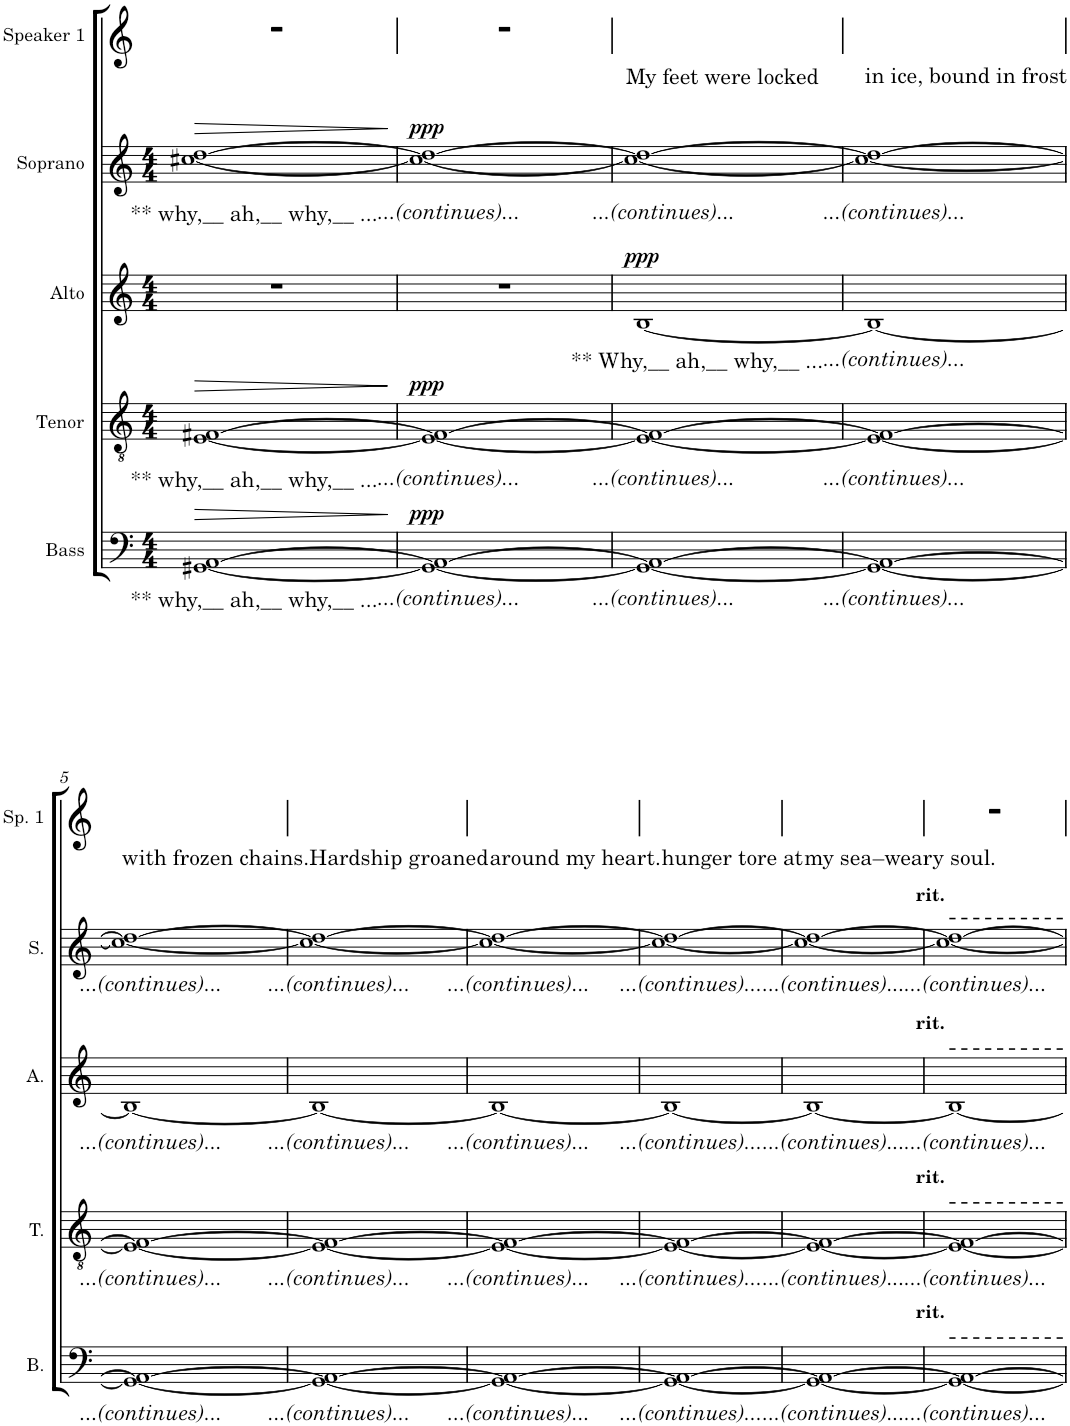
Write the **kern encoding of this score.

**kern	**text	**dynam	**kern	**text	**dynam	**kern	**text	**dynam	**kern	**text	**dynam	**kern	**text	**text
*part5	*part5	*part5	*part4	*part4	*part4	*part3	*part3	*part3	*part2	*part2	*part2	*part1	*part1	*part1
*staff5	*staff5	*staff5	*staff4	*staff4	*staff4	*staff3	*staff3	*staff3	*staff2	*staff2	*staff2	*staff1	*staff1	*staff1
*I"Bass	*	*	*I"Tenor	*	*	*I"Alto	*	*	*I"Soprano	*	*	*I"Speaker 1	*	*
*I'B.	*	*	*I'T.	*	*	*I'A.	*	*	*I'S.	*	*	*I'Sp. 1	*	*
*	*	*	*	*	*	*	*	*	*	*	*	*stria5	*	*
*clefF4	*	*	*clefGv2	*	*	*clefG2	*	*	*clefG2	*	*	*clefG2	*	*
*k[]	*	*	*k[]	*	*	*k[]	*	*	*k[]	*	*	*k[]	*	*
*M4/4	*	*	*M4/4	*	*	*M4/4	*	*	*M4/4	*	*	*M4/4	*	*
=1	=1	=1	=1	=1	=1	=1	=1	=1	=1	=1	=1	=1	=1	=1
!	!LO:LY:b	!LO:HP:b	!	!LO:LY:b	!LO:HP:b	!	!	!	!	!LO:LY:b	!LO:HP:b	!	!	!
[1GG#X [1AA	\** why,__ ah,__ why,__ ...	>	[1E [1F#X	\** why,__ ah,__ why,__ ...	>	1r	.	.	[1cc#X [1dd	\** why,__ ah,__ why,__ ...	>	1r	.	.
.	.	]	.	.	]	.	.	.	.	.	]	.	.	.
=2	=2	=2	=2	=2	=2	=2	=2	=2	=2	=2	=2	=2	=2	=2
!	!LO:LY:b	!LO:DY:a	!	!LO:LY:b	!LO:DY:a	!	!	!	!	!LO:LY:b	!LO:DY:a	!	!	!
1GG#_ 1AA_	...(continues)...	ppp	1E_ 1F#_	...(continues)...	ppp	1r	.	.	1cc#_ 1dd_	...(continues)...	ppp	1r	.	.
=3	=3	=3	=3	=3	=3	=3	=3	=3	=3	=3	=3	=3	=3	=3
!	!LO:LY:b	!	!	!LO:LY:b	!	!	!LO:LY:b	!LO:DY:a	!	!LO:LY:b	!	!	!LO:LY:b	!
1GG#_ 1AA_	...(continues)...	.	1E_ 1F#_	...(continues)...	.	[1B	\** Why,__ ah,__ why,__ ...	ppp	1cc#_ 1dd_	...(continues)...	.	1b	My feet were locked	.
=4	=4	=4	=4	=4	=4	=4	=4	=4	=4	=4	=4	=4	=4	=4
!	!LO:LY:b	!	!	!LO:LY:b	!	!	!LO:LY:b	!	!	!LO:LY:b	!	!	!LO:LY:b	!
1GG#_ 1AA_	...(continues)...	.	1E_ 1F#_	...(continues)...	.	1B_	...(continues)...	.	1cc#_ 1dd_	...(continues)...	.	1b	in ice, bound in frost	.
!!LO:LB:g=z
=5	=5	=5	=5	=5	=5	=5	=5	=5	=5	=5	=5	=5	=5	=5
!	!LO:LY:b	!	!	!LO:LY:b	!	!	!LO:LY:b	!	!	!LO:LY:b	!	!	!LO:LY:b	!LO:LY:b
1GG#_ 1AA_	...(continues)...	.	1E_ 1F#_	...(continues)...	.	1B_	...(continues)...	.	1cc#_ 1dd_	...(continues)...	.	1b	with frozen chains.	.
=6	=6	=6	=6	=6	=6	=6	=6	=6	=6	=6	=6	=6	=6	=6
!	!LO:LY:b	!	!	!LO:LY:b	!	!	!LO:LY:b	!	!	!LO:LY:b	!	!	!LO:LY:b	!
1GG#_ 1AA_	...(continues)...	.	1E_ 1F#_	...(continues)...	.	1B_	...(continues)...	.	1cc#_ 1dd_	...(continues)...	.	1b	Hardship groaned	.
=7	=7	=7	=7	=7	=7	=7	=7	=7	=7	=7	=7	=7	=7	=7
!	!LO:LY:b	!	!	!LO:LY:b	!	!	!LO:LY:b	!	!	!LO:LY:b	!	!	!LO:LY:b	!
1GG#_ 1AA_	...(continues)...	.	1E_ 1F#_	...(continues)...	.	1B_	...(continues)...	.	1cc#_ 1dd_	...(continues)...	.	1b	around my heart.	.
=8	=8	=8	=8	=8	=8	=8	=8	=8	=8	=8	=8	=8	=8	=8
!	!LO:LY:b	!	!	!LO:LY:b	!	!	!LO:LY:b	!	!	!LO:LY:b	!	!	!LO:LY:b	!
1GG#_ 1AA_	...(continues)...	.	1E_ 1F#_	...(continues)...	.	1B_	...(continues)...	.	1cc#_ 1dd_	...(continues)...	.	1b	hunger tore at	.
=9	=9	=9	=9	=9	=9	=9	=9	=9	=9	=9	=9	=9	=9	=9
!	!LO:LY:b	!	!	!LO:LY:b	!	!	!LO:LY:b	!	!	!LO:LY:b	!	!	!LO:LY:b	!
1GG#_ 1AA_	...(continues)...	.	1E_ 1F#_	...(continues)...	.	1B_	...(continues)...	.	1cc#_ 1dd_	...(continues)...	.	1b	my sea–weary soul.	.
=10	=10	=10	=10	=10	=10	=10	=10	=10	=10	=10	=10	=10	=10	=10
!	!	!	!	!	!	!	!	!	!LO:TX:a:B:t=rit.	!	!	!	!	!
!	!	!	!	!	!	!LO:TX:a:B:t=rit.	!	!	!	!	!	!	!	!
!	!	!	!LO:TX:a:B:t=rit.	!	!	!	!	!	!	!	!	!	!	!
!LO:TX:a:B:t=rit.	!	!	!	!	!	!	!	!	!	!	!	!	!	!
!	!LO:LY:b	!	!	!LO:LY:b	!	!	!LO:LY:b	!	!	!LO:LY:b	!	!	!	!
1GG#_ 1AA_	...(continues)...	.	1E_ 1F#_	...(continues)...	.	1B_	...(continues)...	.	1cc#_ 1dd_	...(continues)...	.	1r	.	.
=	=	=	=	=	=	=	=	=	=	=	=	=	=	=
*-	*-	*-	*-	*-	*-	*-	*-	*-	*-	*-	*-	*-	*-	*-
